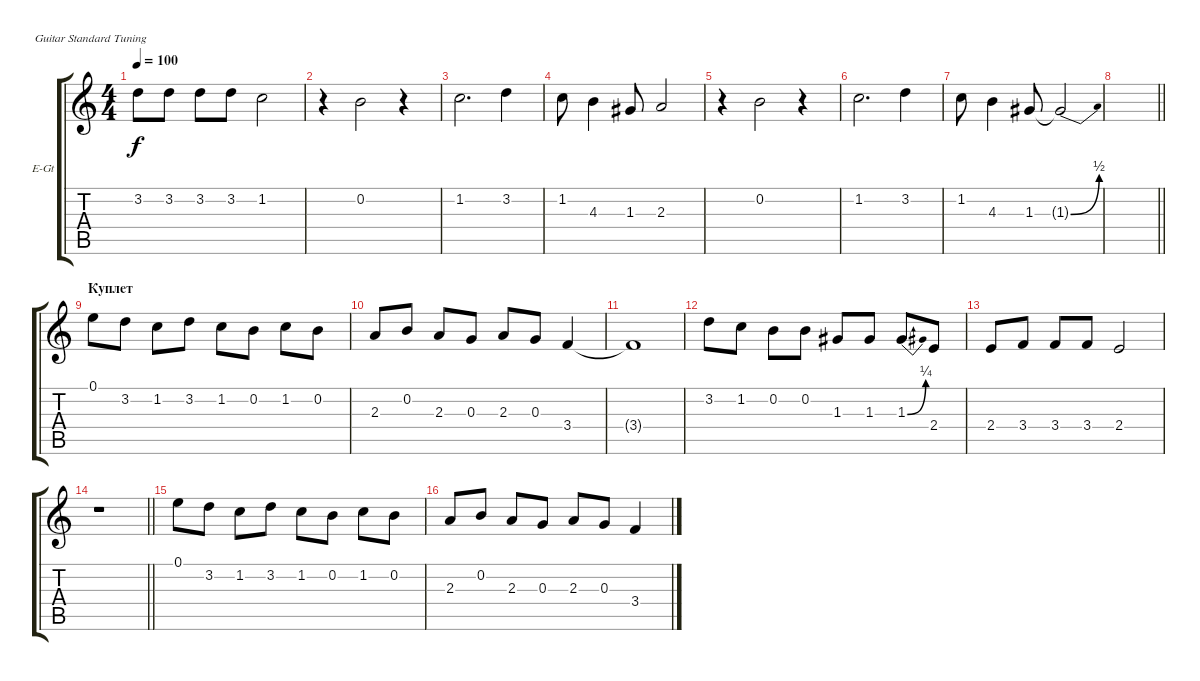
\bracketExtendMode groupsimilarinstruments
\firstSystemTrackNameOrientation horizontal
\otherSystemsTrackNameOrientation horizontal
\track ("В. Бутусов (вокал)" "E-Gt") {instrument electricguitarclean}
\staff {score tabs}
\tuning (E4 B3 G3 D3 A2 E2)
\ts (4 4)
\tempo 100
\clef g2
\scale
0.333333
\ks c
3.2.8{dy f} 3.2.8 3.2.8 3.2.8 1.2.2 |
\scale
0.333333 r.4 0.2.2 r.4 |
\scale
0.333333 1.2.2{d} 3.2.4 |
\scale
0.333333 1.2.8 4.3.4 1.3.8 2.3.2 |
\scale
0.333333 r.4 0.2.2 r.4 |
\scale
0.333333 1.2.2{d} 3.2.4 |
\scale
0.333333 1.2.8 4.3.4 1.3.8 1.3{be (bend 0 0 0.6 2) t}.2 |
\scale
0.333333
\barLineRight lightlight
|
\section ("" "Куплет")
\scale
0.333333 0.1.8 3.2.8 1.2.8 3.2.8 1.2.8 0.2.8 1.2.8 0.2.8 |
\scale
0.333333 2.3.8 0.2.8 2.3.8 0.3.8 2.3.8 0.3.8 3.4.4 |
\scale
0.333333 3.4{t}.1 |
\scale
0.333333 3.2.8 1.2.8 0.2.8 0.2.8 1.3.8 1.3.8 1.3{be (bend 0 0 41.4 1)}.8 2.4.8 |
\scale
0.333333 2.4.8 3.4.8 3.4.8 3.4.8 2.4.2 |
\scale
0.333333
\barLineRight lightlight
r.1 |
\scale
0.333333 0.1.8 3.2.8 1.2.8 3.2.8 1.2.8 0.2.8 1.2.8 0.2.8 |
\scale
0.333333 2.3.8 0.2.8 2.3.8 0.3.8 2.3.8 0.3.8 3.4.4
